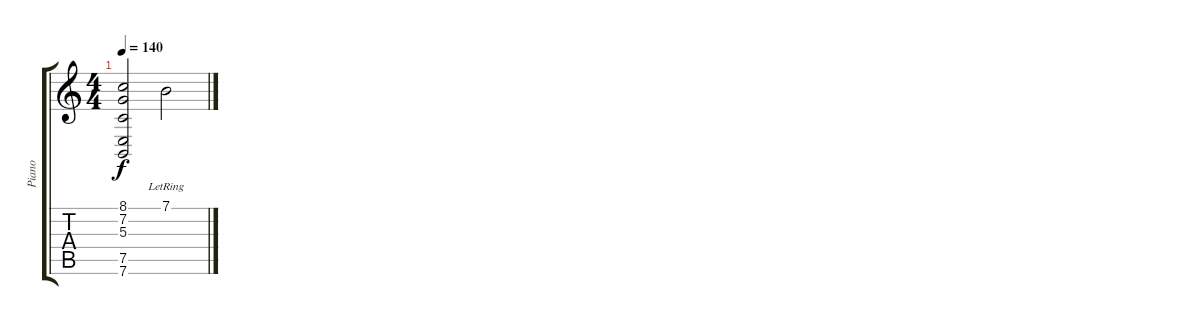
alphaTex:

\track ("Piano" "Piano") {instrument acousticgrandpiano}
\staff {score tabs}
\tuning (E4 C4 G3 D3 A2 E2) {hide}
\ts (4 4)
\tempo 140
\clef g2
\ks c
(8.1 7.2{t} 5.3{t} 7.5{t} 7.6{t}).2{dy f} 7.1{lr}.2
